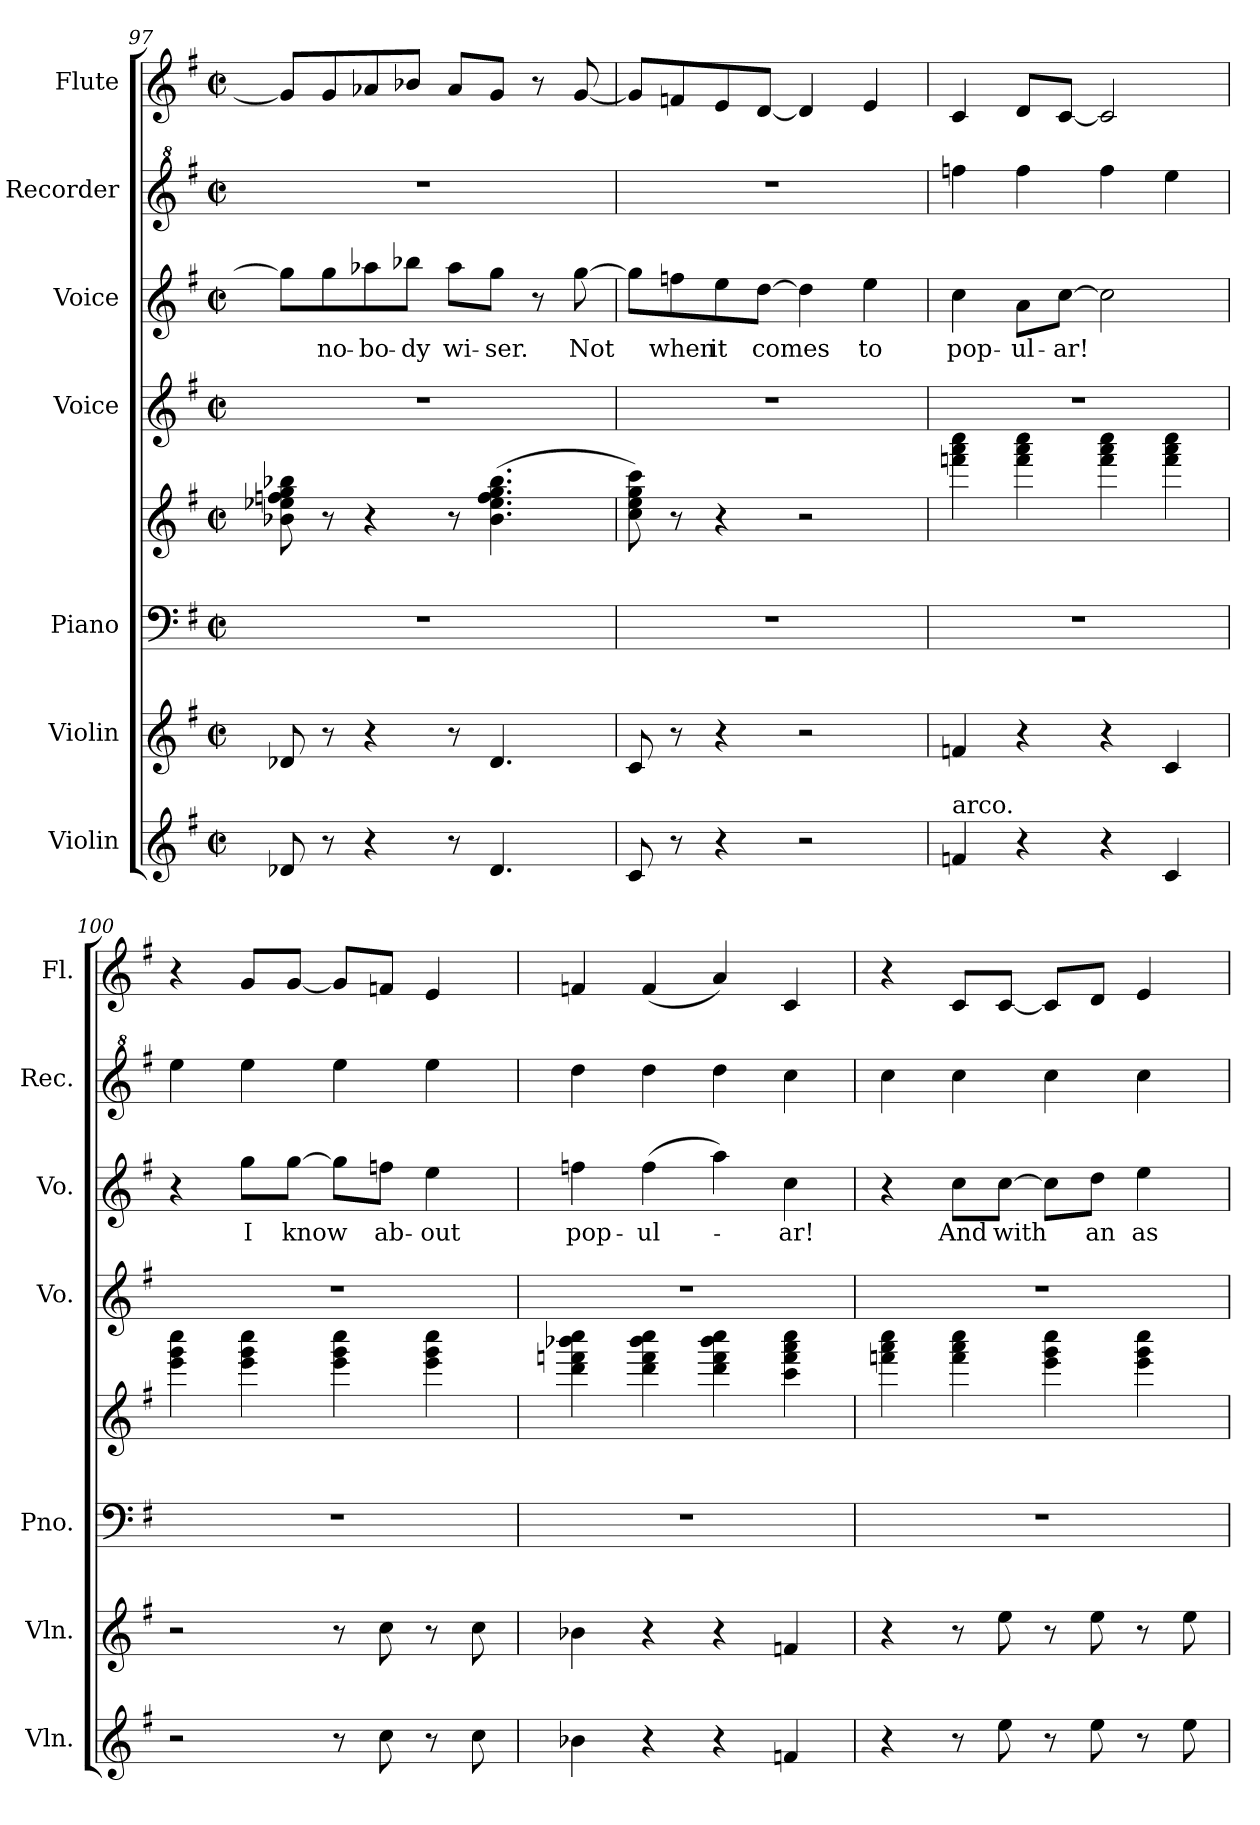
**kern	**kern	**kern	**kern	**kern	**kern	**text	**kern	**kern
*part7	*part6	*part5	*part5	*part4	*part3	*part3	*part2	*part1
*staff8	*staff7	*staff6	*staff5	*staff4	*staff3	*staff3	*staff2	*staff1
*I"Violin	*I"Violin	*I"Piano	*	*I"Voice	*I"Voice	*	*I"Recorder	*I"Flute
*I'Vln.	*I'Vln.	*I'Pno.	*	*I'Vo.	*I'Vo.	*	*I'Rec.	*I'Fl.
!!LO:PB:g=z
*clefG2	*clefG2	*clefF4	*clefG2	*clefG2	*clefG2	*	*clefG^2	*clefG2
*k[f#]	*k[f#]	*k[f#]	*k[f#]	*k[f#]	*k[f#]	*	*k[f#]	*k[f#]
*M2/2	*M2/2	*M2/2	*M2/2	*M2/2	*M2/2	*	*M2/2	*M2/2
*met(c|)	*met(c|)	*met(c|)	*met(c|)	*met(c|)	*met(c|)	*	*met(c|)	*met(c|)
=97	=97	=97	=97	=97	=97	=97	=97	=97
8d-X/	8d-X/	1r	8b-X\ 8ee-X\ 8ffn\ 8gg\ 8bb-X\	1r	8gg\L]	.	1r	8g/L]
8r	8r	.	8r	.	8gg\	no-	.	8g/
4r	4r	.	4r	.	8aa-X\	-bo-	.	8a-X/
.	.	.	.	.	8bb-X\J	-dy	.	8b-X/J
8r	8r	.	8r	.	8aa-\L	wi-	.	8a-/L
4.d-/	4.d-/	.	(4.b-\ 4.ee-\ 4.ff\ 4.gg\ 4.bb-\	.	8gg\J	-ser.	.	8g/J
.	.	.	.	.	8r	.	.	8r
.	.	.	.	.	[8gg\	Not	.	[8g/
=98	=98	=98	=98	=98	=98	=98	=98	=98
8c/	8c/	1r	8cc\ 8ee\ 8gg\ 8ccc\)	1r	8gg\L]	.	1r	8g/L]
8r	8r	.	8r	.	8ffn\	when	.	8fn/
4r	4r	.	4r	.	8ee\	it	.	8e/
.	.	.	.	.	[8dd\J	comes	.	[8d/J
2r	2r	.	2r	.	4dd\]	.	.	4d/]
.	.	.	.	.	4ee\	to	.	4e/
=99	=99	=99	=99	=99	=99	=99	=99	=99
!LO:TX:a:t=arco.	!	!	!	!	!	!	!	!
4fn/	4fn/	1r	4fffn\ 4aaa\ 4cccc\	1r	4cc\	pop-	4fffn\	4c/
4r	4r	.	4fff\ 4aaa\ 4cccc\	.	8a\L	-ul-	4fff\	8d/L
.	.	.	.	.	[8cc\J	-ar!	.	[8c/J
4r	4r	.	4fff\ 4aaa\ 4cccc\	.	2cc\]	.	4fff\	2c/]
4c/	4c/	.	4fff\ 4aaa\ 4cccc\	.	.	.	4eee\	.
!!LO:PB:g=z
=100	=100	=100	=100	=100	=100	=100	=100	=100
2r	2r	1r	4eee\ 4ggg\ 4cccc\	1r	4r	.	4eee\	4r
.	.	.	4eee\ 4ggg\ 4cccc\	.	8gg\L	I	4eee\	8g/L
.	.	.	.	.	[8gg\J	know	.	[8g/J
8r	8r	.	4eee\ 4ggg\ 4cccc\	.	8gg\L]	.	4eee\	8g/L]
8cc\	8cc\	.	.	.	8ffn\J	ab-	.	8fn/J
8r	8r	.	4eee\ 4ggg\ 4cccc\	.	4ee\	-out	4eee\	4e/
8cc\	8cc\	.	.	.	.	.	.	.
=101	=101	=101	=101	=101	=101	=101	=101	=101
4b-X\	4b-X\	1r	4ddd\ 4fffn\ 4bbb-X\ 4cccc\	1r	4ffn\	pop-	4ddd\	4fn/
4r	4r	.	4ddd\ 4fff\ 4bbb-\ 4cccc\	.	(4ff\	-ul-	4ddd\	(4f/
4r	4r	.	4ddd\ 4fff\ 4bbb-\ 4cccc\	.	4aa\)	.	4ddd\	4a/)
4fn/	4fn/	.	4ccc\ 4fff\ 4aaa\ 4cccc\	.	4cc\	-ar!	4ccc\	4c/
=102	=102	=102	=102	=102	=102	=102	=102	=102
4r	4r	1r	4fffn\ 4aaa\ 4cccc\	1r	4r	.	4ccc\	4r
8r	8r	.	4fff\ 4aaa\ 4cccc\	.	8cc\L	And	4ccc\	8c/L
8ee\	8ee\	.	.	.	[8cc\J	with	.	[8c/J
8r	8r	.	4eee\ 4ggg\ 4cccc\	.	8cc\L]	.	4ccc\	8c/L]
8ee\	8ee\	.	.	.	8dd\J	an	.	8d/J
8r	8r	.	4eee\ 4ggg\ 4cccc\	.	4ee\	as-	4ccc\	4e/
8ee\	8ee\	.	.	.	.	.	.	.
=	=	=	=	=	=	=	=	=
*-	*-	*-	*-	*-	*-	*-	*-	*-
